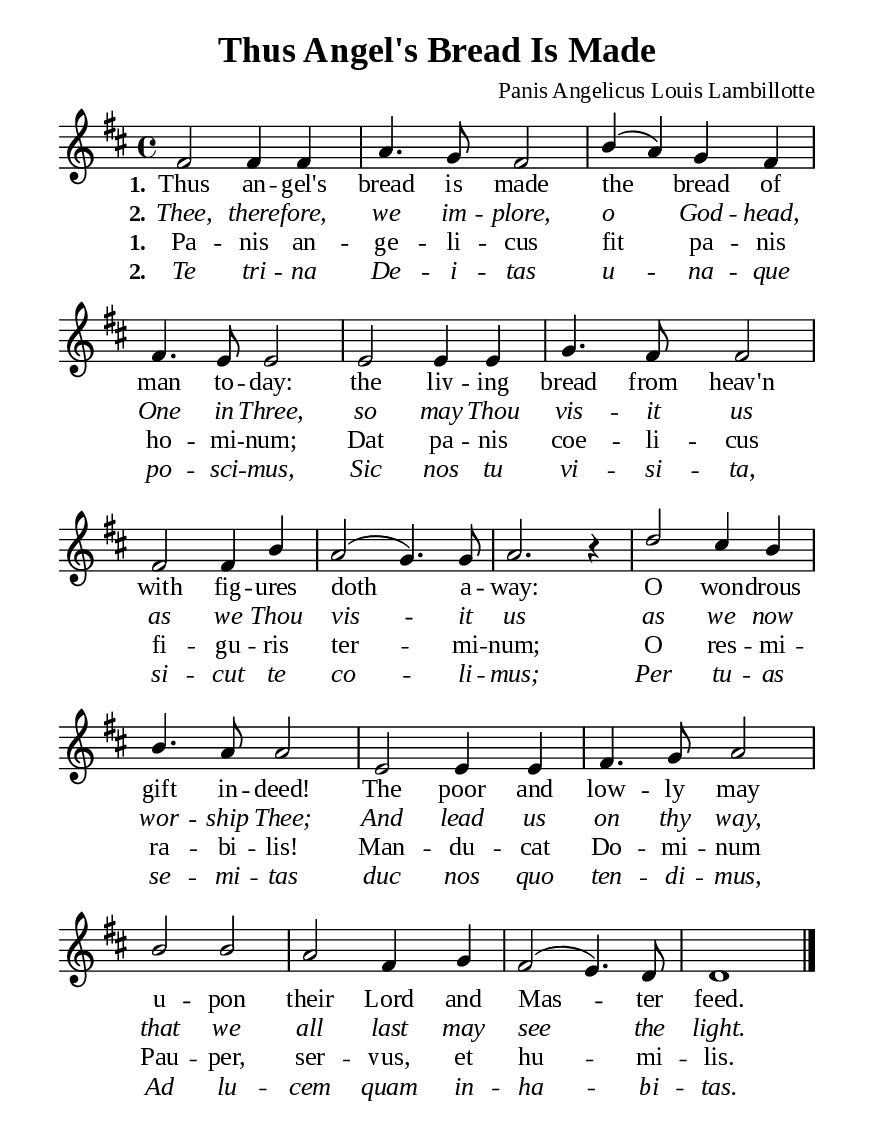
\version "2.18.2"

\header {
  title = "Thus Angel's Bread Is Made"
  composer = "Panis Angelicus Louis Lambillotte"
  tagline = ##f
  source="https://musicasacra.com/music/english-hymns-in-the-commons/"
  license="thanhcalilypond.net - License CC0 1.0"
}

global= {
  \key d \major
  \time 4/4
  \override Score.BarNumber.break-visibility = ##(#f #f #f)
  \override Lyrics.LyricSpace.minimum-distance = #3.0
}

\paper {
  #(set-paper-size "a5")
  top-margin = 10\mm
  bottom-margin = 5\mm
  left-margin = 10\mm
  right-margin = 10\mm
  indent = #0
  #(define fonts
	 (make-pango-font-tree "Liberation Serif"
	 		       "Liberation Serif"
			       "Liberation Serif"
			       (/ 20 20)))
  system-system-spacing = #'((basic-distance . 3) (padding . 3))
}

printItalic = \with {
  \override LyricText.font-shape = #'italic
}

% Verse music
musicVerseSoprano = \relative c' {
  fis2 fis4 fis |
  a4. g8 fis2 |
  b4 (a) g fis |
  fis4. e8 e2 |
  e2 e4 e |
  g4. fis8 fis2 |
  fis fis4 b |
  a2 (g4.) g8 |
  a2. r4 |
  d2 cis4 b |
  b4. a8 a2 |
  e2 e4 e |
  fis4. g8 a2 |
  b b |
  a fis4 g |
  fis2 (e4.) d8 |
  d1 \bar "|."
}

% Verse lyrics
verseOne = \lyricmode {
  \set stanza = #"1."
  Thus an -- gel's bread is made
  the bread of man to -- day:
  the liv -- ing bread from heav'n with fig -- ures doth a -- way:
  O won -- drous gift in -- deed!
  The poor and low -- ly may u -- pon their Lord and Mas -- ter feed.
}

verseTwo = \lyricmode {
  \set stanza = #"2."
  Thee, there -- fore, we im -- plore,
  o God -- head, One in Three,
  so may Thou vis -- it us as we Thou vis -- it us
  as we now wor -- ship Thee;
  And lead us on thy way,
  that we all last may see the light.
}

verseLatinOne = \lyricmode {
  \set stanza = #"1."
  Pa -- nis an -- ge -- li -- cus fit pa -- nis ho -- mi -- num;
  Dat pa -- nis coe -- li -- cus fi -- gu -- ris ter -- mi -- num;
  O res -- mi -- ra -- bi -- lis! Man -- du -- cat Do -- mi -- num Pau -- per,
  ser -- vus, et hu -- mi -- lis.
}

verseLatinTwo = \lyricmode {
  \set stanza = #"2."
  Te tri -- na De -- i -- tas u -- na -- que po -- sci -- mus,
  Sic nos tu vi -- si -- ta, si -- cut te co -- li -- mus;
  Per tu -- as se -- mi -- tas duc nos quo ten -- di -- mus,
  Ad lu -- cem quam in -- ha -- bi -- tas.
}

% Layout
\score {
    \new ChoirStaff <<
      \new Staff <<
        \clef "treble"
        \new Voice = "sopranos" { \global \stemUp \slurUp \musicVerseSoprano }
      >>
      \new Lyrics \lyricsto sopranos \verseOne
      \new Lyrics \printItalic \lyricsto sopranos \verseTwo
      \new Lyrics \lyricsto sopranos \verseLatinOne
      \new Lyrics \printItalic \lyricsto sopranos \verseLatinTwo
    >>
}
